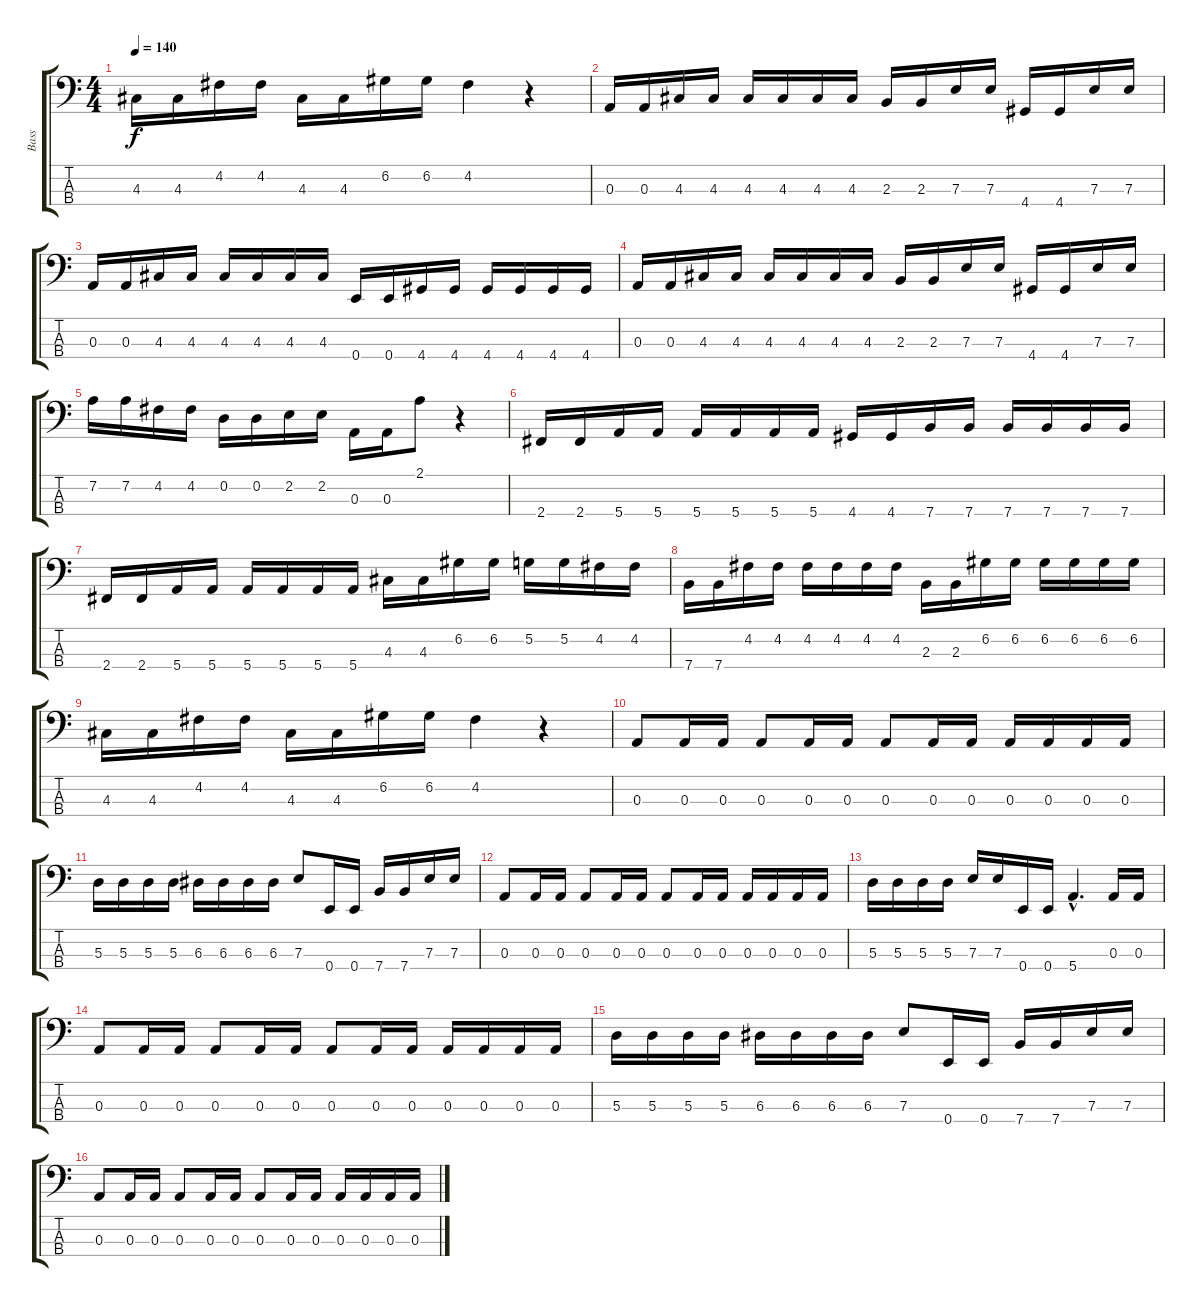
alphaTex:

\track ("Bass" "Bass") {instrument electricbasspick}
\staff {score tabs}
\tuning (G2 D2 A1 E1) {hide}
\ts (4 4)
\tempo 140
\clef f4
\ks c
4.3.16{dy f} 4.3.16 4.2.16 4.2.16 4.3.16 4.3.16 6.2.16 6.2.16 4.2.4 r.4 |
0.3.16 0.3.16 4.3.16 4.3.16 4.3.16 4.3.16 4.3.16 4.3.16 2.3.16 2.3.16 7.3.16 7.3.16 4.4.16 4.4.16 7.3.16 7.3.16 |
0.3.16 0.3.16 4.3.16 4.3.16 4.3.16 4.3.16 4.3.16 4.3.16 0.4.16 0.4.16 4.4.16 4.4.16 4.4.16 4.4.16 4.4.16 4.4.16 |
0.3.16 0.3.16 4.3.16 4.3.16 4.3.16 4.3.16 4.3.16 4.3.16 2.3.16 2.3.16 7.3.16 7.3.16 4.4.16 4.4.16 7.3.16 7.3.16 |
7.2.16 7.2.16 4.2.16 4.2.16 0.2.16 0.2.16 2.2.16 2.2.16 0.3.16 0.3.16 2.1.8 r.4 |
2.4.16 2.4.16 5.4.16 5.4.16 5.4.16 5.4.16 5.4.16 5.4.16 4.4.16 4.4.16 7.4.16 7.4.16 7.4.16 7.4.16 7.4.16 7.4.16 |
2.4.16 2.4.16 5.4.16 5.4.16 5.4.16 5.4.16 5.4.16 5.4.16 4.3.16 4.3.16 6.2.16 6.2.16 5.2.16 5.2.16 4.2.16 4.2.16 |
7.4.16 7.4.16 4.2.16 4.2.16 4.2.16 4.2.16 4.2.16 4.2.16 2.3.16 2.3.16 6.2.16 6.2.16 6.2.16 6.2.16 6.2.16 6.2.16 |
4.3.16 4.3.16 4.2.16 4.2.16 4.3.16 4.3.16 6.2.16 6.2.16 4.2.4 r.4 |
0.3.8 0.3.16 0.3.16 0.3.8 0.3.16 0.3.16 0.3.8 0.3.16 0.3.16 0.3.16 0.3.16 0.3.16 0.3.16 |
5.3.16 5.3.16 5.3.16 5.3.16 6.3.16 6.3.16 6.3.16 6.3.16 7.3.8 0.4.16 0.4.16 7.4.16 7.4.16 7.3.16 7.3.16 |
0.3.8 0.3.16 0.3.16 0.3.8 0.3.16 0.3.16 0.3.8 0.3.16 0.3.16 0.3.16 0.3.16 0.3.16 0.3.16 |
5.3.16 5.3.16 5.3.16 5.3.16 7.3.16 7.3.16 0.4.16 0.4.16 5.4{hac}.4{d} 0.3.16 0.3.16 |
0.3.8 0.3.16 0.3.16 0.3.8 0.3.16 0.3.16 0.3.8 0.3.16 0.3.16 0.3.16 0.3.16 0.3.16 0.3.16 |
5.3.16 5.3.16 5.3.16 5.3.16 6.3.16 6.3.16 6.3.16 6.3.16 7.3.8 0.4.16 0.4.16 7.4.16 7.4.16 7.3.16 7.3.16 |
0.3.8 0.3.16 0.3.16 0.3.8 0.3.16 0.3.16 0.3.8 0.3.16 0.3.16 0.3.16 0.3.16 0.3.16 0.3.16
